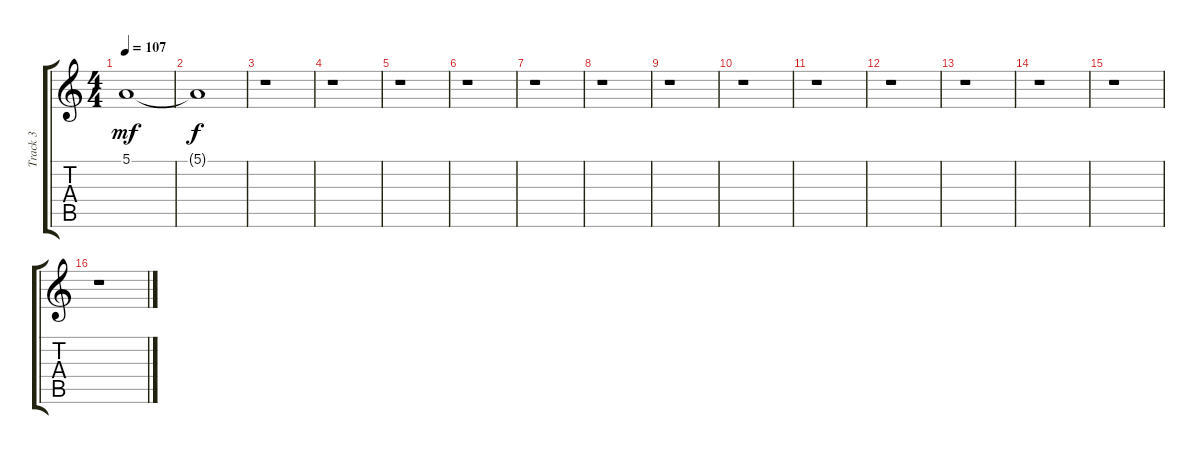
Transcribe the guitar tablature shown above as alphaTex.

\track ("Track 3" "Track 3") {instrument synthvoice}
\staff {score tabs}
\tuning (E4 B3 G3 D3 A2 E2) {hide}
\ts (4 4)
\tempo 107
\clef g2
\ks c
5.1.1{dy mf} |
5.1{t}.1{dy f} |
r.1 |
r.1 |
r.1 |
r.1 |
r.1 |
r.1 |
r.1 |
r.1 |
r.1 |
r.1 |
r.1 |
r.1 |
r.1 |
r.1
